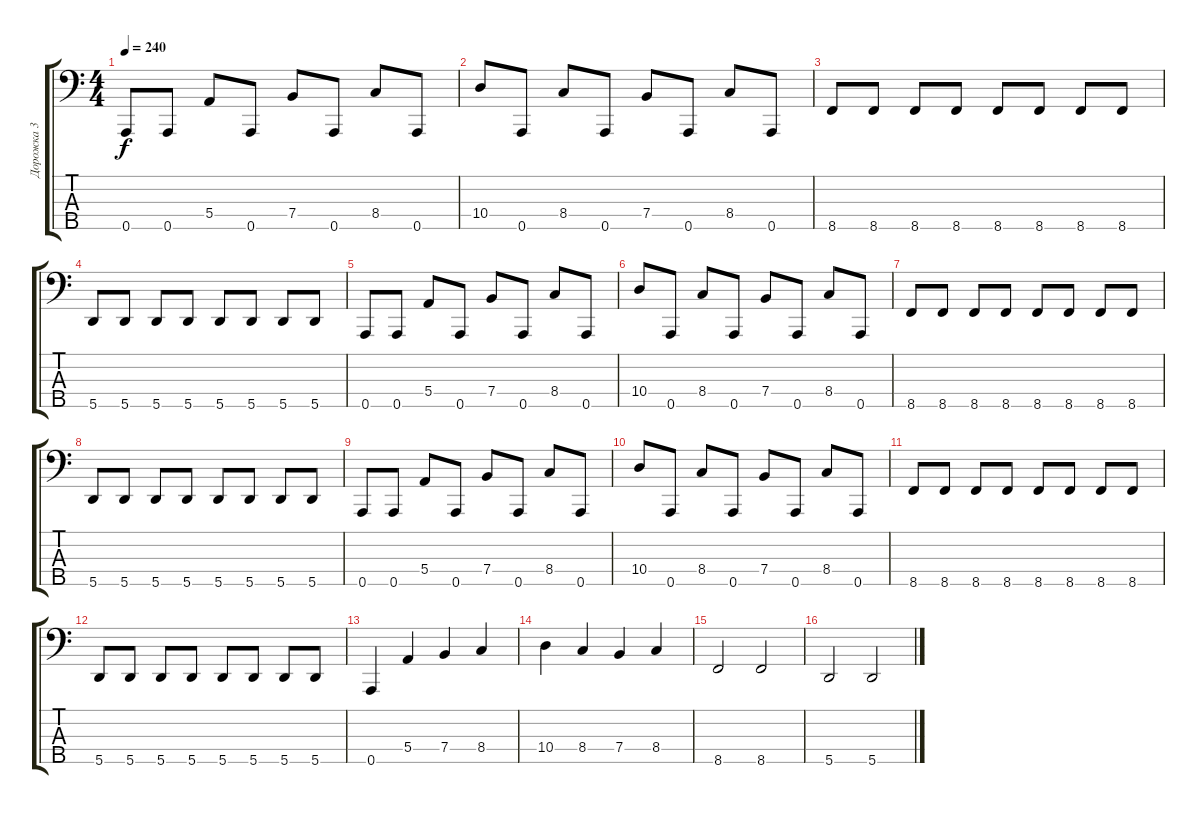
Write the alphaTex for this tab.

\track ("Дорожка 3" "Дорожка 3") {instrument electricbasspick}
\staff {score tabs}
\tuning (G2 D2 A1 E1 A0) {hide}
\ts (4 4)
\tempo 240
\clef f4
\ks c
0.5.8{dy f} 0.5.8 5.4.8 0.5.8 7.4.8 0.5.8 8.4.8 0.5.8 |
10.4.8 0.5.8 8.4.8 0.5.8 7.4.8 0.5.8 8.4.8 0.5.8 |
8.5.8 8.5.8 8.5.8 8.5.8 8.5.8 8.5.8 8.5.8 8.5.8 |
5.5.8 5.5.8 5.5.8 5.5.8 5.5.8 5.5.8 5.5.8 5.5.8 |
0.5.8 0.5.8 5.4.8 0.5.8 7.4.8 0.5.8 8.4.8 0.5.8 |
10.4.8 0.5.8 8.4.8 0.5.8 7.4.8 0.5.8 8.4.8 0.5.8 |
8.5.8 8.5.8 8.5.8 8.5.8 8.5.8 8.5.8 8.5.8 8.5.8 |
5.5.8 5.5.8 5.5.8 5.5.8 5.5.8 5.5.8 5.5.8 5.5.8 |
0.5.8 0.5.8 5.4.8 0.5.8 7.4.8 0.5.8 8.4.8 0.5.8 |
10.4.8 0.5.8 8.4.8 0.5.8 7.4.8 0.5.8 8.4.8 0.5.8 |
8.5.8 8.5.8 8.5.8 8.5.8 8.5.8 8.5.8 8.5.8 8.5.8 |
5.5.8 5.5.8 5.5.8 5.5.8 5.5.8 5.5.8 5.5.8 5.5.8 |
0.5.4 5.4.4 7.4.4 8.4.4 |
10.4.4 8.4.4 7.4.4 8.4.4 |
8.5.2 8.5.2 |
5.5.2 5.5.2
